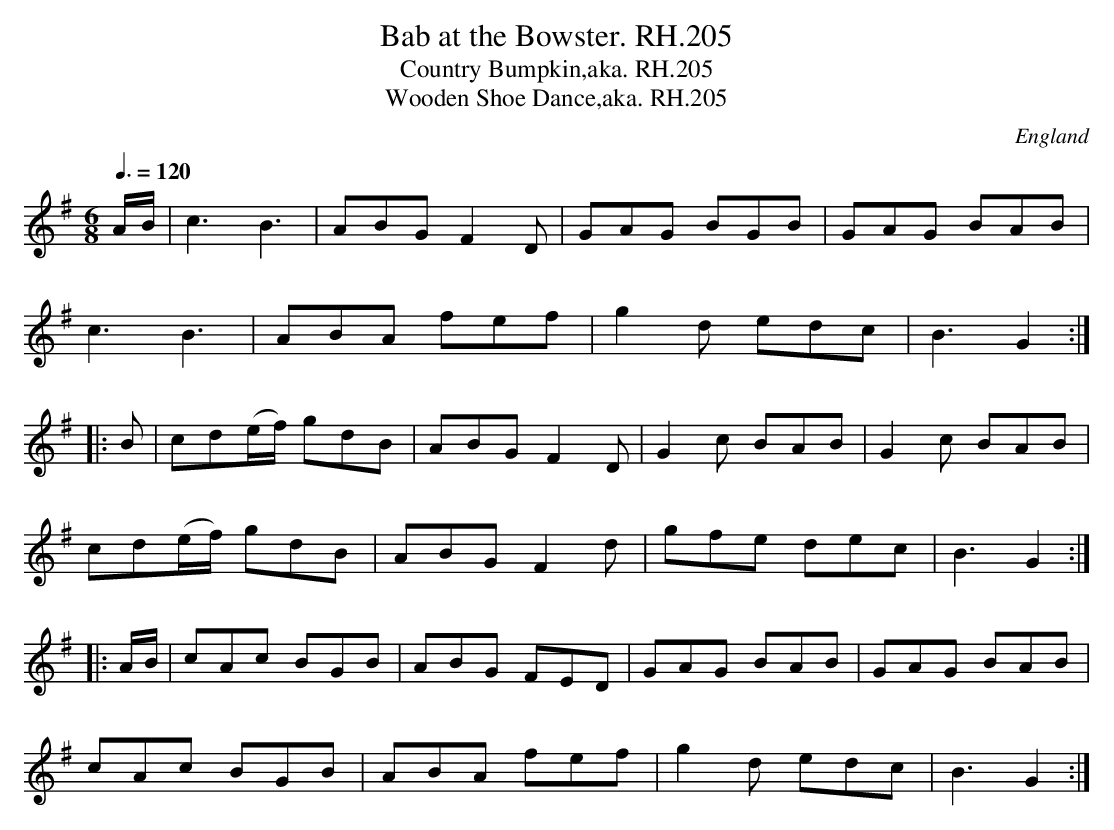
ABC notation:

X:1
T:Bab at the Bowster. RH.205
T:Country Bumpkin,aka. RH.205
T:Wooden Shoe Dance,aka. RH.205
O:England
M:6/8
L:1/8
Q:3/8=120
K:G
A/B/|c3 B3|ABG F2D|GAG BGB|GAG BAB|
c3 B3|ABA fef|g2d edc|B3 G2:|
|:B|cd(e/f/) gdB|ABG F2D|G2c BAB|G2c BAB|
cd(e/f/) gdB|ABG F2d|gfe dec|B3 G2:|
|:A/B/|cAc BGB|ABG FED|GAG BAB|GAG BAB|
cAc BGB|ABA fef|g2d edc|B3 G2:|
